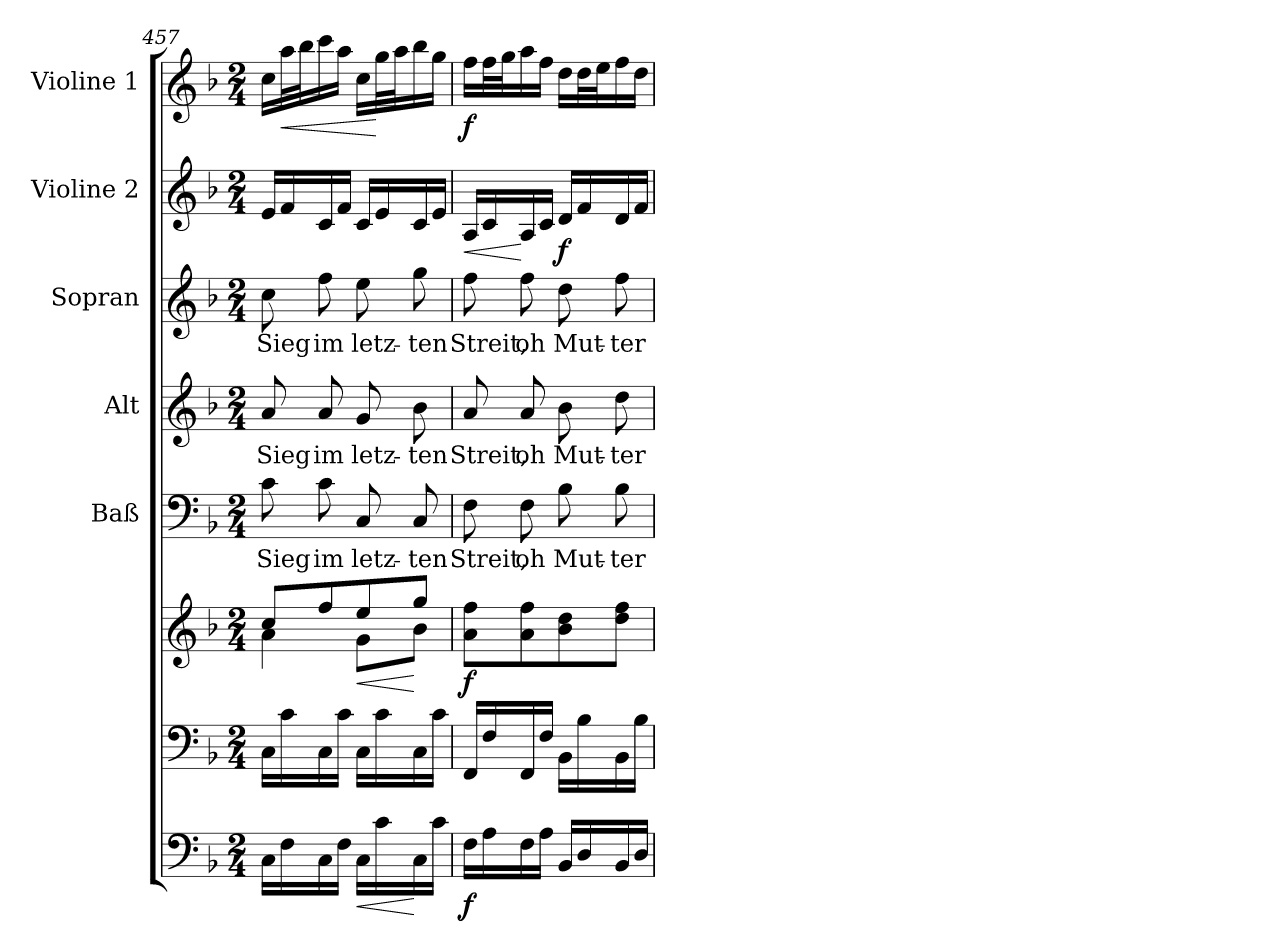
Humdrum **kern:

**kern	**dynam	**kern	**kern	**dynam	**kern	**text	**kern	**text	**kern	**text	**kern	**dynam	**kern	**dynam
*part7	*part7	*part6	*part6	*part6	*part5	*part5	*part4	*part4	*part3	*part3	*part2	*part2	*part1	*part1
*staff8	*staff8	*staff7	*staff6	*staff6/7	*staff5	*staff5	*staff4	*staff4	*staff3	*staff3	*staff2	*staff2	*staff1	*staff1
*	*	*	*	*	*I"Baß	*	*I"Alt	*	*I"Sopran	*	*I"Violine 2	*	*I"Violine 1	*
*	*	*	*	*	*	*	*	*	*	*	*I'Vln	*	*I'Vln	*
*clefF4	*	*clefF4	*clefG2	*	*clefF4	*	*clefG2	*	*clefG2	*	*clefG2	*	*clefG2	*
*ITrd7c12	*	*	*	*	*	*	*	*	*	*	*	*	*	*
*k[b-]	*	*k[b-]	*k[b-]	*	*k[b-]	*	*k[b-]	*	*k[b-]	*	*k[b-]	*	*k[b-]	*
*F:	*	*F:	*F:	*	*F:	*	*F:	*	*F:	*	*F:	*	*F:	*
*M2/4	*	*M2/4	*M2/4	*	*M2/4	*	*M2/4	*	*M2/4	*	*M2/4	*	*M2/4	*
=457	=457	=457	=457	=457	=457	=457	=457	=457	=457	=457	=457	=457	=457	=457
*	*	*	*^	*	*	*	*	*	*	*	*	*	*	*
!	!	!	!	!	!	!	!LO:LY:b	!	!LO:LY:b	!	!LO:LY:b	!	!	!	!
16CC\LL	.	16C\LL	8cc/L	4a\	.	8c\	Sieg	8a/	Sieg	8cc\	Sieg	16e/LL	.	16cc\LL	.
!	!	!	!	!	!	!	!	!	!	!	!	!	!	!	!LO:HP:b
16FF\	.	16c\	.	.	.	.	.	.	.	.	.	16f/	.	32aa\L	<
.	.	.	.	.	.	.	.	.	.	.	.	.	.	32bb-\J	.
!	!	!	!	!	!	!	!LO:LY:b	!	!LO:LY:b	!	!LO:LY:b	!	!	!	!
16CC\	.	16C\	8ff/	.	.	8c\	im	8a/	im	8ff\	im	16c/	.	16ccc\	.
16FF\JJ	.	16c\JJ	.	.	.	.	.	.	.	.	.	16f/JJ	.	16aa\JJ	.
!	!LO:HP:b	!	!	!	!LO:HP:b	!	!LO:LY:b	!	!LO:LY:b	!	!LO:LY:b	!	!	!	!
16CC\LL	<	16C\LL	8ee/	8g\L	<	8C/	letz-	8g/	letz-	8ee\	letz-	16c/LL	.	16cc\LL	.
16C\	.	16c\	.	.	.	.	.	.	.	.	.	16e/	.	32gg\L	[
.	.	.	.	.	.	.	.	.	.	.	.	.	.	32aa\J	.
!	!	!	!	!	!	!	!LO:LY:b	!	!LO:LY:b	!	!LO:LY:b	!	!	!	!
16CC\	[	16C\	8gg/J	8b-\J	[	8C/	-ten	8b-\	-ten	8gg\	-ten	16c/	.	16bb-\	.
16C\JJ	.	16c\JJ	.	.	.	.	.	.	.	.	.	16e/JJ	.	16gg\JJ	.
*	*	*	*v	*v	*	*	*	*	*	*	*	*	*	*	*
=458	=458	=458	=458	=458	=458	=458	=458	=458	=458	=458	=458	=458	=458	=458
!	!LO:DY:b	!	!	!LO:DY:b	!	!LO:LY:b	!	!LO:LY:b	!	!LO:LY:b	!	!LO:HP:b	!	!LO:DY:b
16FF\LL	f	16FF/LL	8a\ 8ff\L	f	8F\	Streit,	8a/	Streit,	8ff\	Streit,	16A/LL	<	16ff\LL	f
16AA\	.	16F/	.	.	.	.	.	.	.	.	16c/	.	32ff\L	.
.	.	.	.	.	.	.	.	.	.	.	.	.	32gg\J	.
!	!	!	!	!	!	!LO:LY:b	!	!LO:LY:b	!	!LO:LY:b	!	!	!	!
16FF\	.	16FF/	8a\ 8ff\	.	8F\	oh	8a/	oh	8ff\	oh	16A/	[	16aa\	.
16AA\JJ	.	16F/JJ	.	.	.	.	.	.	.	.	16c/JJ	.	16ff\JJ	.
!	!	!	!	!	!	!LO:LY:b	!	!LO:LY:b	!	!LO:LY:b	!	!LO:DY:b	!	!
16BBB-/LL	.	16BB-\LL	8b-\ 8dd\	.	8B-\	Mut-	8b-\	Mut-	8dd\	Mut-	16d/LL	f	16dd\LL	.
16DD/	.	16B-\	.	.	.	.	.	.	.	.	16f/	.	32dd\L	.
.	.	.	.	.	.	.	.	.	.	.	.	.	32ee\J	.
!	!	!	!	!	!	!LO:LY:b	!	!LO:LY:b	!	!LO:LY:b	!	!	!	!
16BBB-/	.	16BB-\	8dd\ 8ff\J	.	8B-\	-ter	8dd\	-ter	8ff\	-ter	16d/	.	16ff\	.
16DD/JJ	.	16B-\JJ	.	.	.	.	.	.	.	.	16f/JJ	.	16dd\JJ	.
=	=	=	=	=	=	=	=	=	=	=	=	=	=	=
*-	*-	*-	*-	*-	*-	*-	*-	*-	*-	*-	*-	*-	*-	*-
